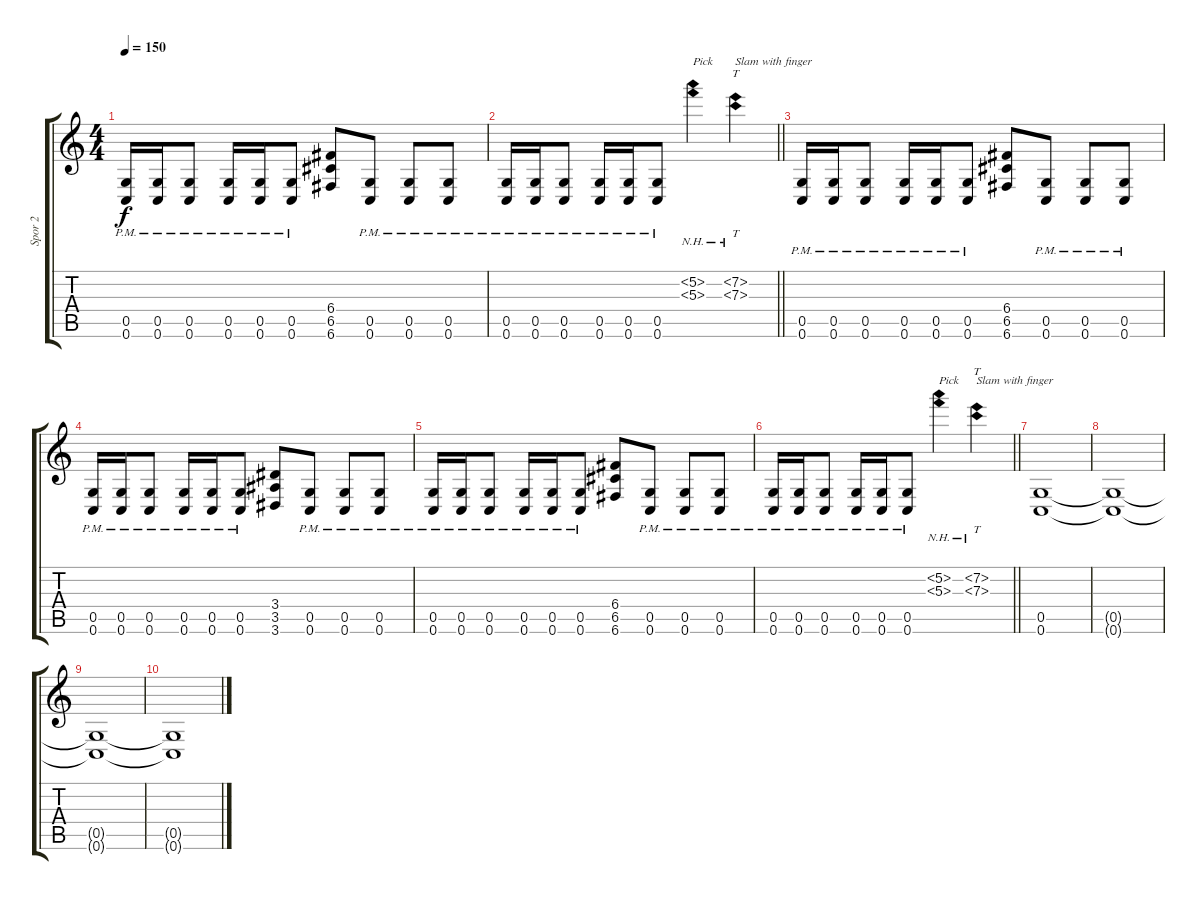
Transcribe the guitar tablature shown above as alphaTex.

\track ("Spor 2" "Spor 2") {instrument distortionguitar}
\staff {score tabs}
\tuning (D4 A3 F3 C3 G2 C2) {hide}
\ts (4 4)
\tempo 150
\clef g2
\ks c
(0.5{pm} 0.6{pm}).16{dy f} (0.5{pm} 0.6{pm}).16 (0.5{pm} 0.6{pm}).8 (0.5{pm} 0.6{pm}).16 (0.5{pm} 0.6{pm}).16 (0.5{pm} 0.6{pm}).8 (6.4 6.5 6.6).8 (0.5{pm} 0.6{pm}).8 (0.5{pm} 0.6{pm}).8 (0.5{pm} 0.6{pm}).8 |
\barLineRight lightlight
(0.5{pm} 0.6{pm}).16 (0.5{pm} 0.6{pm}).16 (0.5{pm} 0.6{pm}).8 (0.5{pm} 0.6{pm}).16 (0.5{pm} 0.6{pm}).16 (0.5{pm} 0.6{pm}).8 (5.2{nh} 5.3{nh}).4{txt "Pick"} (7.2{nh} 7.3{nh}).4{tt txt "Slam with finger"} |
(0.5{pm} 0.6{pm}).16 (0.5{pm} 0.6{pm}).16 (0.5{pm} 0.6{pm}).8 (0.5{pm} 0.6{pm}).16 (0.5{pm} 0.6{pm}).16 (0.5{pm} 0.6{pm}).8 (6.4 6.5 6.6).8 (0.5{pm} 0.6{pm}).8 (0.5{pm} 0.6{pm}).8 (0.5{pm} 0.6{pm}).8 |
(0.5{pm} 0.6{pm}).16 (0.5{pm} 0.6{pm}).16 (0.5{pm} 0.6{pm}).8 (0.5{pm} 0.6{pm}).16 (0.5{pm} 0.6{pm}).16 (0.5{pm} 0.6{pm}).8 (3.4 3.5 3.6).8 (0.5{pm} 0.6{pm}).8 (0.5{pm} 0.6{pm}).8 (0.5{pm} 0.6{pm}).8 |
(0.5{pm} 0.6{pm}).16 (0.5{pm} 0.6{pm}).16 (0.5{pm} 0.6{pm}).8 (0.5{pm} 0.6{pm}).16 (0.5{pm} 0.6{pm}).16 (0.5{pm} 0.6{pm}).8 (6.4 6.5 6.6).8 (0.5{pm} 0.6{pm}).8 (0.5{pm} 0.6{pm}).8 (0.5{pm} 0.6{pm}).8 |
\barLineRight lightlight
(0.5{pm} 0.6{pm}).16 (0.5{pm} 0.6{pm}).16 (0.5{pm} 0.6{pm}).8 (0.5{pm} 0.6{pm}).16 (0.5{pm} 0.6{pm}).16 (0.5{pm} 0.6{pm}).8 (5.2{nh} 5.3{nh}).4{txt "Pick"} (7.2{nh} 7.3{nh}).4{tt txt "Slam with finger"} |
\section ("" "")
(0.5 0.6).1 |
(0.5{t} 0.6{t}).1 |
(0.5{t} 0.6{t}).1 |
(0.5{t} 0.6{t}).1
